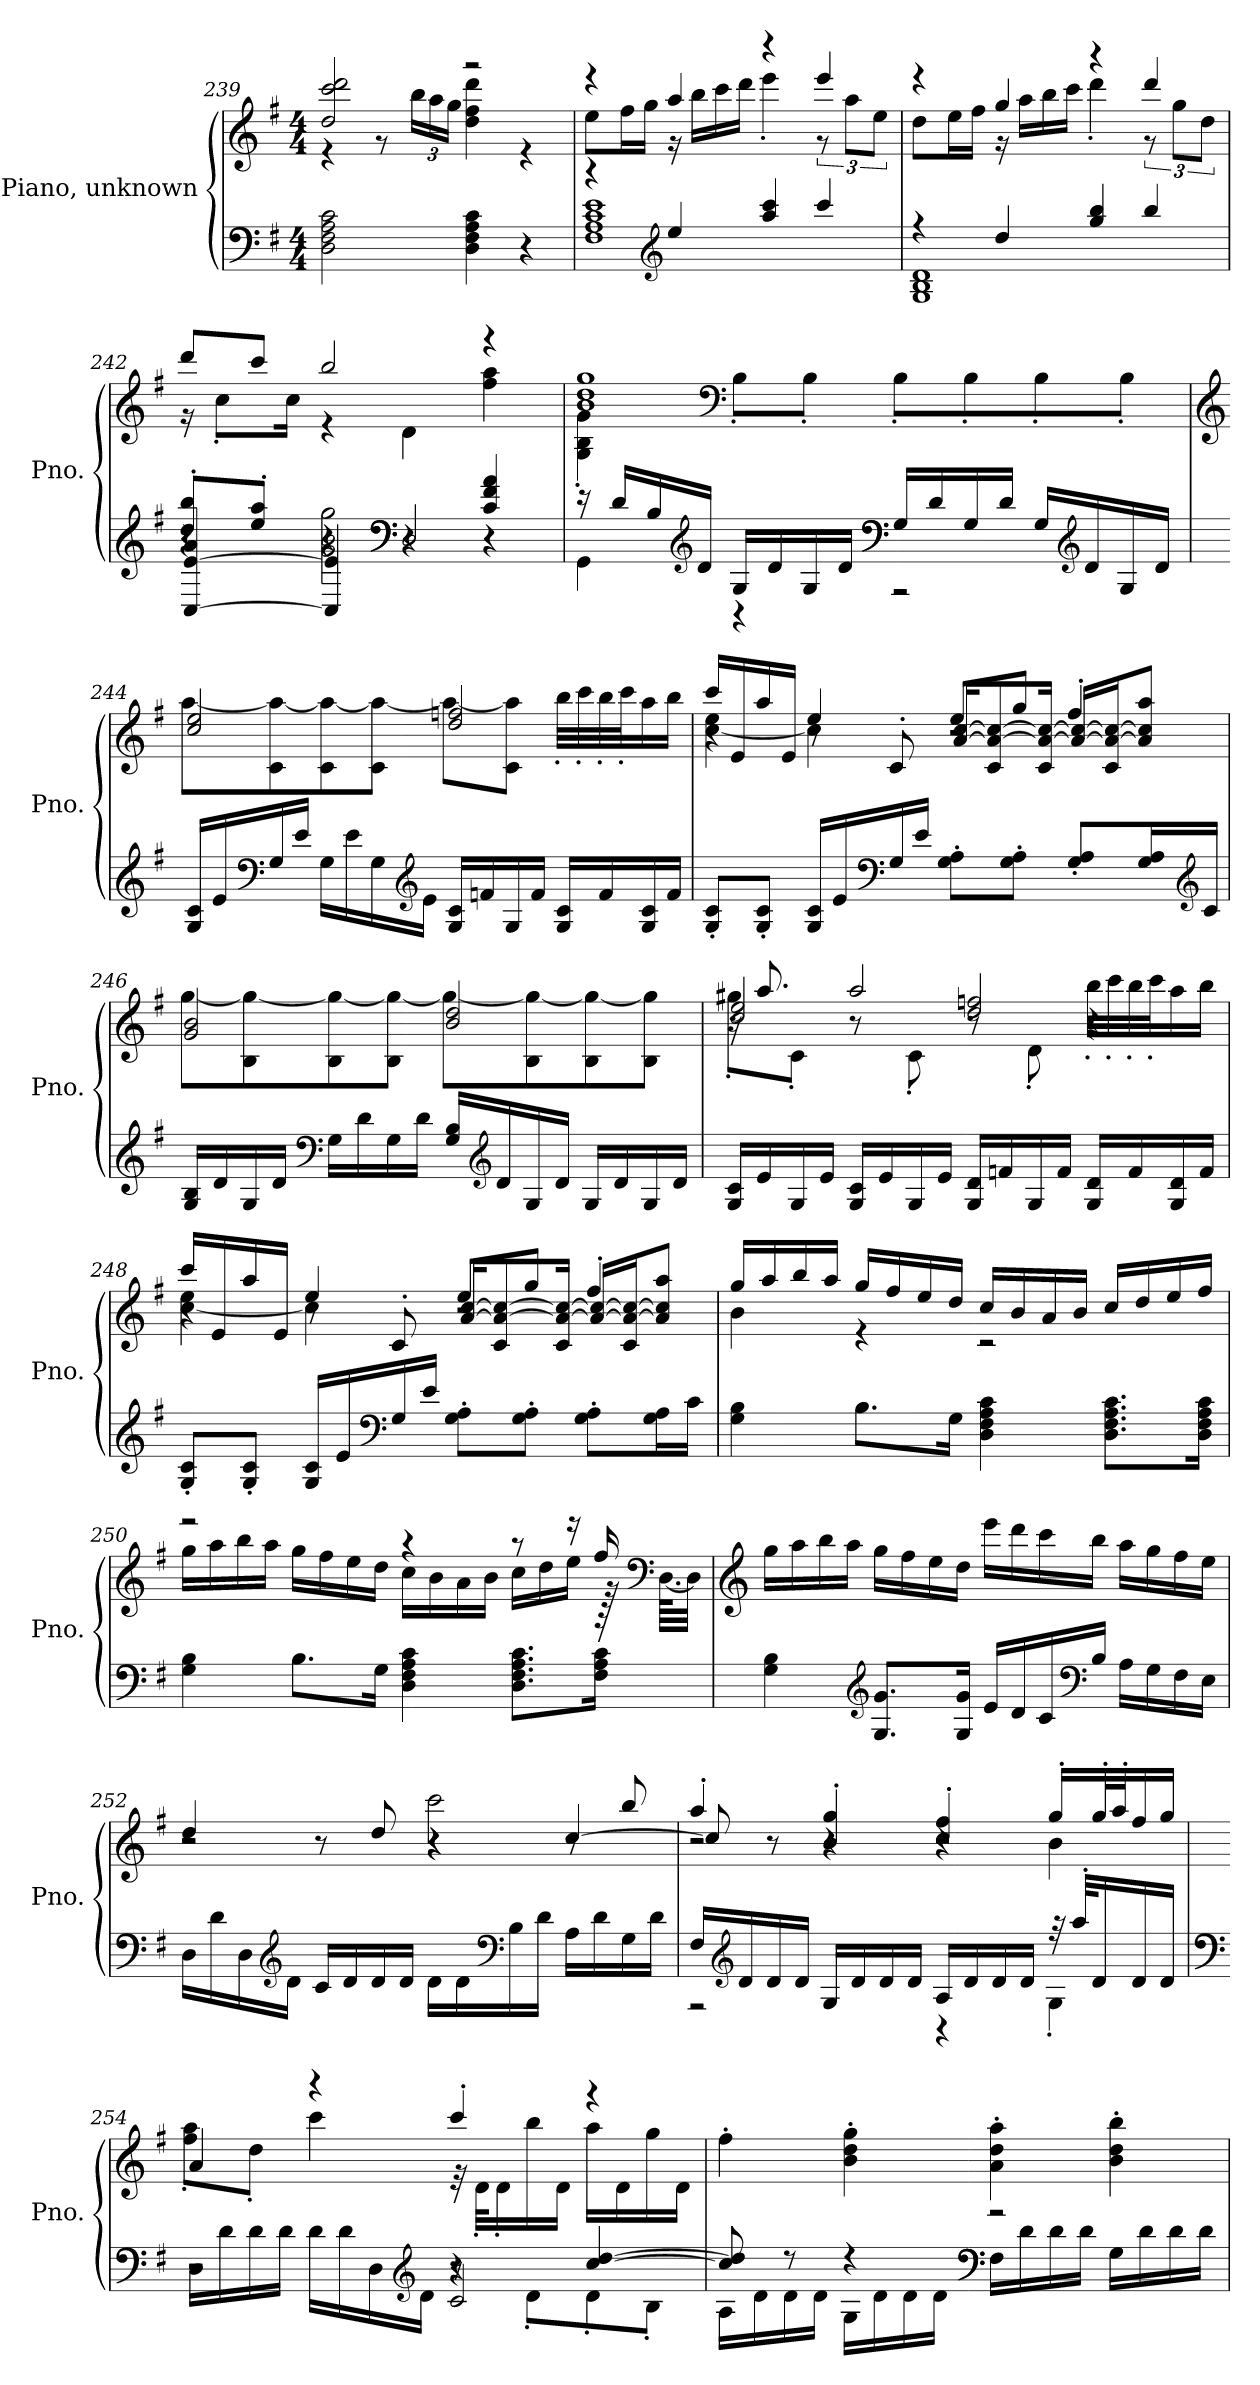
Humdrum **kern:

**kern	**kern
*part1	*part1
*staff2	*staff1
*I"Piano, unknown	*
*I'Pno.	*
*clefF4	*clefG2
*k[f#]	*k[f#]
*M4/4	*M4/4
=239	=239
*	*^
2D\ 2F#\ 2A\ 2c\	2dd/ 2ccc/ 2ddd/	4r
.	.	8r
*	*	*Xbrackettup
.	.	24bb\LL
.	.	24aa\
.	.	24gg\JJ
4D\ 4F#\ 4A\ 4c\	2r	4dd\ 4ff#\ 4ddd\
4r	.	4r
=240	=240	=240
*^	*	*
4r	1F# 1A 1c 1e	4r	8ee\L
.	.	.	16ff#\L
.	.	.	16gg\JJ
*clefG2	*	*	*
4ee/	.	4aa/	16r
.	.	.	16bb\LL
.	.	.	16ccc\
.	.	.	16ddd\JJ
4aa/ 4ccc/	.	4r	4eee'\
*	*	*	*brackettup
4ccc/	.	4eee/	12r
.	.	.	12aa\L
.	.	.	12ee\J
!!LO:LB:g=z	!!
=241	=241	=241	=241
4r	1G 1B 1d	4r	8dd\L
.	.	.	16ee\L
.	.	.	16ff#\JJ
4dd/	.	4gg/	16r
.	.	.	16aa\LL
.	.	.	16bb\
.	.	.	16ccc\JJ
4gg/ 4bb/	.	4r	4ddd'\
4bb/	.	4ddd/	12r
.	.	.	12gg\L
.	.	.	12dd\J
=242	=242	=242	=242
*	*^	*	*
8dd/' 8bb/'L	4r	[4C/ [4e/ 4a/	8ddd/L	16r
.	.	.	.	8cc'\L
8ee/' 8aa/'J	.	.	8ccc/J	.
.	.	.	.	16cc\Jk
4r	2g\ 2b\ 2gg\	4C/] 4e/]	2bb/	4r
*clefF4	*	*	*	*
4r	.	2D/	.	4d\
4c/ 4f#/ 4a/	4r	.	4r	4ff#\ 4aa\
*	*v	*v	*	*
=243	=243	=243	=243
16r	4GG\	1b 1dd 1gg	4G\' 4B\' 4g\'
16d/LL	.	.	.
16B/	.	.	.
*clefG2	*	*	*
16d/JJ	.	.	.
*	*	*clefF4	*
16G/LL	4r	.	8B'\L
16d/	.	.	.
16G/	.	.	8B'\J
16d/JJ	.	.	.
*clefF4	*	*	*
16G/LL	2r	.	8B'\L
16d/	.	.	.
16G/	.	.	8B'\
16d/JJ	.	.	.
16G/LL	.	.	8B'\
*clefG2	*	*	*
16d/	.	.	.
16G/	.	.	8B'\J
16d/JJ	.	.	.
*v	*v	*	*
!!LO:LB:g=z	!!
=244	=244	=244
*	*clefG2	*
16G/ 16c/LL	2cc/ 2ee/	[8aa\L
16e/	.	.
*clefF4	*	*
16G/	.	8c\ 8aa\_
16e/JJ	.	.
16G\LL	.	8c\ 8aa\_
16e\	.	.
16G\	.	8c\ 8aa\_J
*clefG2	*	*
16e\JJ	.	.
16G/ 16c/LL	2dd/ 2ffn/	8aa\L_
16fn/	.	.
16G/	.	8c\ 8aa\]J
16f/JJ	.	.
16G/ 16c/LL	.	32bb'\LLL
.	.	32ccc'\
16f/	.	32bb'\
.	.	32ccc'\J
16G/ 16c/	.	16aa\
16f/JJ	.	16bb\JJ
!!LO:LB:g=z
=245	=245	=245
*	*	*^
8G/' 8c/'L	4r	[4cc\ 4ee\	16ccc/LL
.	.	.	16e/
8G/' 8c/'J	.	.	16aa/
.	.	.	16e/JJ
16G/ 16c/LL	4ee/	4cc\]	8r
16e/	.	.	.
*clefF4	*	*	*
16G/	.	.	8c'/
16e/JJ	.	.	.
8G\' 8A\'L	8ee/L	2r	[16a/ [16cc/KL
.	.	.	8c/ 8a/_ 8cc/_
8G\' 8A\'J	8gg/J	.	.
.	.	.	16c/ 16a/_ 16cc/_Jk
8G/' 8A/'L	4ff#'/	.	16a/_ 16cc/_LL
.	.	.	16c/ 16a/_ 16cc/_J
16G/ 16A/L	.	.	8a/] 8cc/] 8aa/J
*clefG2	*	*	*
16c/JJ	.	.	.
*	*	*v	*v
=246	=246	=246
16G/ 16B/LL	2g/ 2b/	[8gg\L
16d/	.	.
16G/	.	8B\ 8gg\_
16d/JJ	.	.
*clefF4	*	*
16G\LL	.	8B\ 8gg\_
16d\	.	.
16G\	.	8B\ 8gg\_J
16d\JJ	.	.
16G/ 16B/LL	2b/ 2dd/	8gg\L_
*clefG2	*	*
16d/	.	.
16G/	.	8B\ 8gg\_
16d/JJ	.	.
16G/LL	.	8B\ 8gg\_
16d/	.	.
16G/	.	8B\ 8gg\]J
16d/JJ	.	.
!!LO:LB:g=z
=247	=247	=247
*	*	*^
16G/ 16c/LL	16r	8gg#X'\L	2cc/ 2ee/
16e/	8.aa/	.	.
16G/	.	8c'\J	.
16e/JJ	.	.	.
16G/ 16c/LL	2aa/	8r	.
16e/	.	.	.
16G/	.	8c'\	.
16e/JJ	.	.	.
16G/ 16d/LL	.	8r	2dd/ 2ffn/
16fn/	.	.	.
16G/	.	8d'\	.
16f/JJ	.	.	.
16G/ 16d/LL	4r	32bb'\LLL	.
.	.	32ccc'\	.
16f/	.	32bb'\	.
.	.	32ccc'\J	.
16G/ 16d/	.	16aa\	.
16f/JJ	.	16bb\JJ	.
=248	=248	=248	=248
8G/' 8c/'L	4r	[4cc\ 4ee\	16ccc/LL
.	.	.	16e/
8G/' 8c/'J	.	.	16aa/
.	.	.	16e/JJ
16G/ 16c/LL	4ee/	4cc\]	8r
16e/	.	.	.
*clefF4	*	*	*
16G/	.	.	8c'/
16e/JJ	.	.	.
8G\' 8A\'L	8ee/L	2r	[16a/ [16cc/KL
.	.	.	8c/ 8a/_ 8cc/_
8G\' 8A\'J	8gg/J	.	.
.	.	.	16c/ 16a/_ 16cc/_Jk
8G\' 8A\'L	4ff#'/	.	16a/_ 16cc/_LL
.	.	.	16c/ 16a/_ 16cc/_J
16G\ 16A\L	.	.	8a/] 8cc/] 8aa/J
16c\JJ	.	.	.
*	*	*v	*v
!!LO:LB:g=z
=249	=249	=249
4G\ 4B\	16gg/LL	4b\
.	16aa/	.
.	16bb/	.
.	16aa/JJ	.
8.B\L	16gg/LL	4r
.	16ff#/	.
.	16ee/	.
16G\Jk	16dd/JJ	.
4D\ 4F#\ 4A\ 4c\	16cc/LL	2r
.	16b/	.
.	16a/	.
.	16b/JJ	.
8.D\ 8.F#\ 8.A\ 8.c\L	16cc/LL	.
.	16dd/	.
.	16ee/	.
16D\ 16F#\ 16A\ 16c\Jk	16ff#/JJ	.
=250	=250	=250
4G\ 4B\	2r	16gg\LL
.	.	16aa\
.	.	16bb\
.	.	16aa\JJ
8.B\L	.	16gg\LL
.	.	16ff#\
.	.	16ee\
16G\Jk	.	16dd\JJ
4D\ 4F#\ 4A\ 4c\	4r	16cc\LL
.	.	16b\
.	.	16a\
.	.	16b\JJ
8.D\ 8.F#\ 8.A\ 8.c\L	8r	16cc\LL
.	.	16dd\
.	16r	16ee\JJ
16F#\ 16A\ 16c\Jk	16ff#/	128r
*	*clefF4	*
.	.	[64.D\KLLL
.	.	32D\JJJ]
*	*v	*v
!!LO:PB:g=z
=251	=251
*	*clefG2
4G\ 4B\	16gg\LL
.	16aa\
.	16bb\
.	16aa\JJ
*clefG2	*
8.G/ 8.g/L	16gg\LL
.	16ff#\
.	16ee\
16G/ 16g/Jk	16dd\JJ
16e/LL	16eee\LL
16d/	16ddd\
16c/	16ccc\
*clefF4	*
16B/JJ	16bb\JJ
16A\LL	16aa\LL
16G\	16gg\
16F#\	16ff#\
16E\JJ	16ee\JJ
=252	=252
*	*^
*	*	*^
16D\LL	4dd/	2r	2r
16d\	.	.	.
16D\	.	.	.
*clefG2	*	*	*
16d\JJ	.	.	.
16c/LL	8r	.	.
16d/	.	.	.
16d/	8dd/	.	.
16d/JJ	.	.	.
16d\LL	4r	2ccc\	4r
16d\	.	.	.
*clefF4	*	*	*
16B\	.	.	.
16d\JJ	.	.	.
16A\LL	8r	.	[4cc/
16d\	.	.	.
16G\	8bb/	.	.
16d\JJ	.	.	.
!!LO:LB:g=z	!!	!!
=253	=253	=253	=253
*^	*	*	*
16F#/LL	2r	4aa'/	2r	8cc/]
*clefG2	*	*	*	*
16d/	.	.	.	.
16d/	.	.	.	8r
16d/JJ	.	.	.	.
16G/LL	.	4b/' 4gg/'	.	4r
16d/	.	.	.	.
16d/	.	.	.	.
16d/JJ	.	.	.	.
16A/LL	4r	4cc/' 4ff#/'	4r	2r
16d/	.	.	.	.
16d/	.	.	.	.
16d/JJ	.	.	.	.
32r	4G'\	16gg'/LL	4b\	.
32aa'/KLL	.	.	.	.
16d/	.	32gg'/L	.	.
.	.	32aa'/J	.	.
16d/	.	16ff#/	.	.
16d/JJ	.	16gg/JJ	.	.
*v	*v	*	*	*
*	*v	*v	*v
=254	=254
*clefF4	*
*^	*^
*	*^	*	*
2r	16D\LL	2r	4a/	8ff#\' 8aa\'L
.	16d\	.	.	.
.	16d\	.	.	8dd'\J
.	16d\JJ	.	.	.
.	16d\LL	.	4r	4ccc\
.	16d\	.	.	.
.	16D\	.	.	.
*clefG2	*	*	*	*
.	16d\JJ	.	.	.
4r	8r	2c/	4ccc'/	32r
.	.	.	.	32d'\KLL
.	.	.	.	16d'\
.	8d'\L	.	.	16bb\
.	.	.	.	16d\JJ
[4cc/ [4dd/	8d'\	.	4r	16aa\LL
.	.	.	.	16d\
.	8B'\J	.	.	16gg\
.	.	.	.	16d\JJ
*	*v	*v	*	*
*	*	*v	*v
!!LO:LB:g=z
=255	=255	=255
8cc/] 8dd/]	16A\LL	4ff#'\
.	16d\	.
8r	16d\	.
.	16d\JJ	.
4r	16G\LL	4b\' 4dd\' 4gg\'
.	16d\	.
.	16d\	.
.	16d\JJ	.
*clefF4	*	*
2r	16F#\LL	4a\' 4dd\' 4aa\'
.	16d\	.
.	16d\	.
.	16d\JJ	.
.	16G\LL	4b\' 4dd\' 4bb\'
.	16d\	.
.	16d\	.
.	16d\JJ	.
*v	*v	*
=	=
*-	*-
